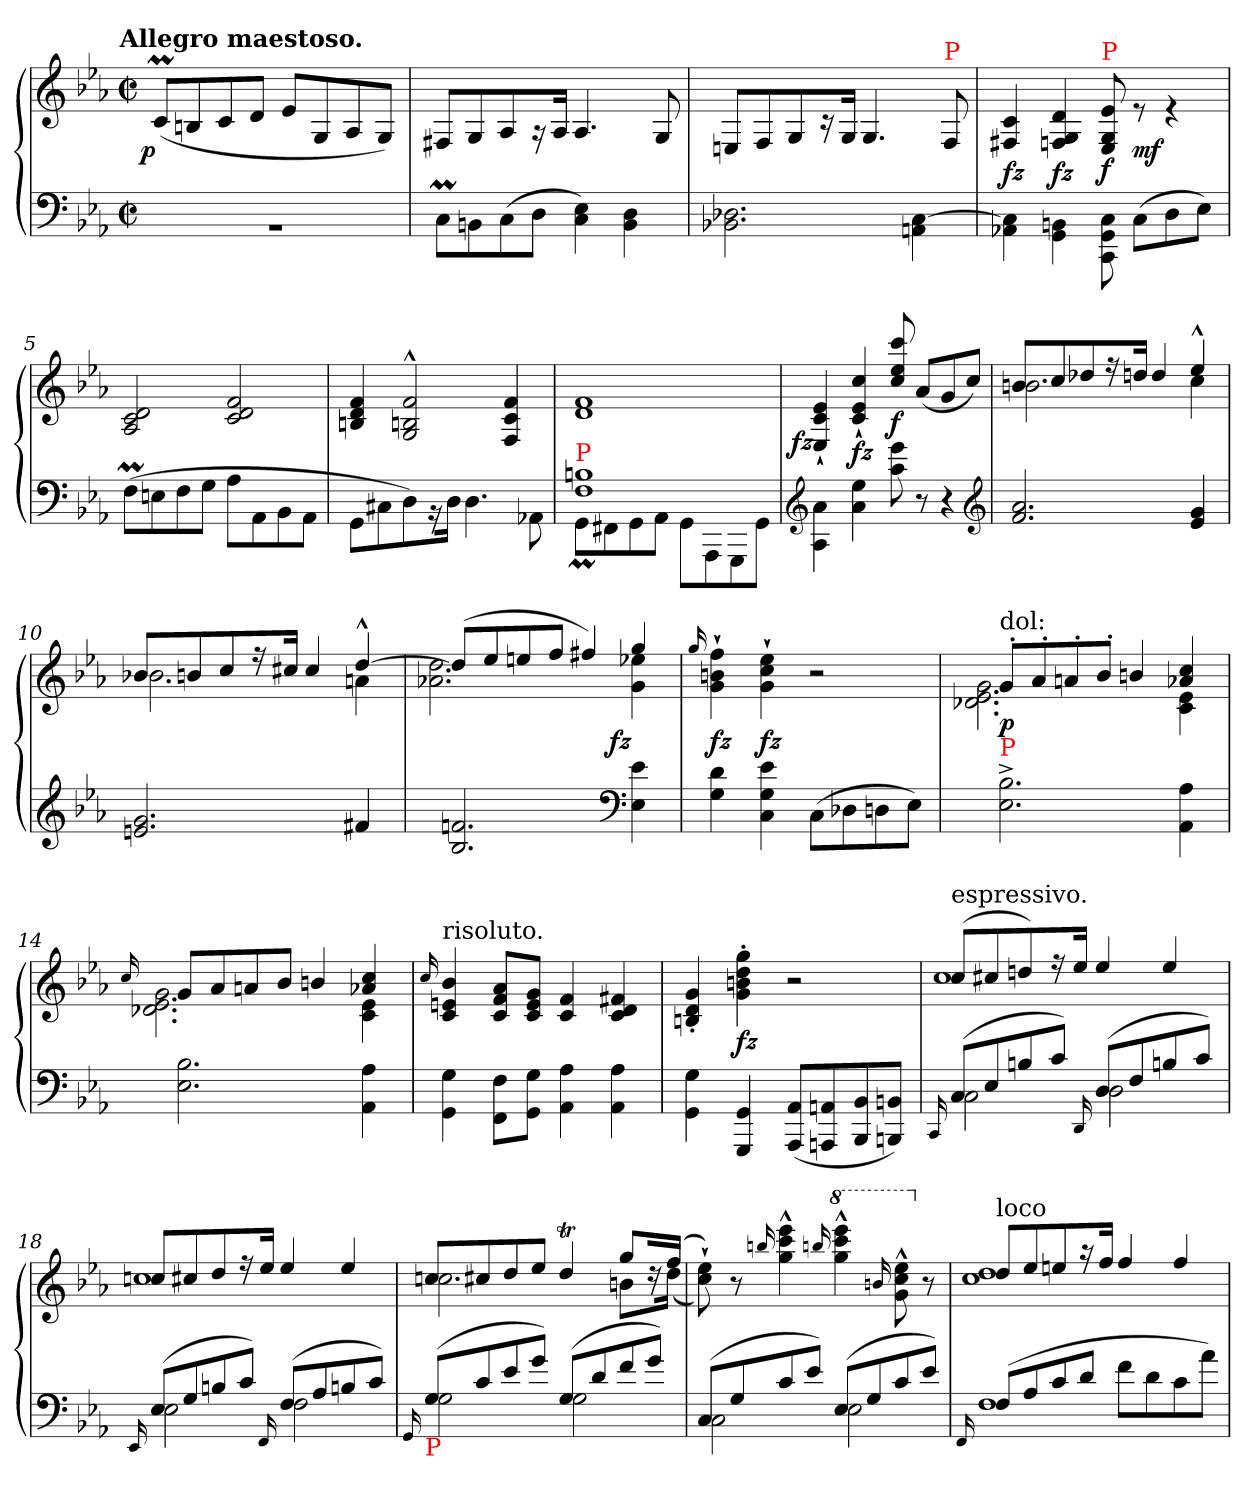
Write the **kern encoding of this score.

**kern	**kern	**dynam
*part1	*part1	*part1
*staff2	*staff1	*staff1/2
*clefF4	*clefG2	*
*k[b-e-a-]	*k[b-e-a-]	*
*c:	*c:	*
!!LO:TX:omd:t=Allegro maestoso.
*M2/2	*M2/2	*
*met(c|)	*met(c|)	*
*MM224	*MM224	*
=1	=1	=1
!	!	!LO:DY:rj
1rBB	(>8cML	p
.	8Bn	.
.	8c	.
.	8dJ	.
.	8e-L	.
.	8G/	.
.	8A-/	.
.	8G/J)	.
=2	=2	=2
8CML	8F#XL	.
8BBn\	8G/	.
(<8C\	8A-/	.
8DJ	16rA	.
.	16A-/Jk	.
4E-\ 4C\)	4.A-/	.
4D\ 4BB\	.	.
.	8G/	.
=3	=3	=3
2.D-X\ 2.BB-X\	8En/L	.
.	8F/	.
.	8G/	.
.	16rc	.
.	16G/Jk	.
.	4.G/	.
[4C\ 4AAn\	.	.
!	!LO:TX:a:color=red:t=P	!
.	8F/	.
=4	=4	=4
4C]\ 4AA-X\	4c/ 4F#X/	fz
4BBn\ 4GG\	4d/ 4G/ 4Fn/	fz
!	!LO:TX:a:color=red:t=P	!
8C\ 8GG\ 8CC\	8e-/ 8G/ 8E-/	f
(>8CL	8re	mf
8D	4re	.
8E-J)	.	.
=5	=5	=5
(8FML	2d 2c 2A-	.
8En	.	.
8F	.	.
8GJ	.	.
8A-\L	2f 2d 2c	.
8AA-\	.	.
8BB-\	.	.
8AA-\J	.	.
=6	=6	=6
8GG\L	4f 4d 4Bn	.
8C#X\	.	.
8D\)	2f^^>/ 2Bn^^>/ 2G^^>/	.
16rBB	.	.
16D\Jk	.	.
4.D\	.	.
.	4f/ 4c/ 4F/	.
8AA-X\	.	.
=7	=7	=7
*^	*	*
!LO:TX:a:color=red:t=P	!	!	!
1Bn 1F	8GGmL	1f 1d	.
.	8FF#X	.	.
.	8GG	.	.
.	8AA-J	.	.
.	8GGL	.	.
.	8AAA-	.	.
.	8GGG	.	.
.	8GGJ	.	.
=8	=8	=8	=8
!	!	!	!LO:DY:rj
*v	*v	*	*
4C\ 4CC\	4e-`>/ 4c`>/ 4E-`>/	fz
4G 4C	4cc`> 4e-`> 4c`>	fz
8g\ 8c\	8ccc/ 8ee-/ 8cc/	f
8r	(8a-L	.
4r	8g	.
.	8ccJ)	.
*clefG2	*	*
=9	=9	=9
*	*^	*
2.a- 2.f	8bnL	2.b	.
.	8cc	.	.
.	8dd-X	.	.
.	16rff	.	.
.	16ddnJk	.	.
.	4dd	.	.
4g 4e-	4ee-^^>	4cc	.
=10	=10	=10	=10
2.g 2.en	8b-XL	2.b-	.
.	8bn	.	.
.	8cc	.	.
.	16rff	.	.
.	16cc#XJk	.	.
.	4cc#	.	.
4f#X	[4dd^^>	4an	.
=11	=11	=11	=11
2.fn 2.B-	(8ddL]	2.dd 2.a-X	.
.	8ee-	.	.
.	8een	.	.
.	8ffJ	.	.
.	4ff#X)	.	.
*clefF4	*	*	*
!	!	!	!LO:DY:rj
4e- 4E-	4gg	4ee-X 4g	fz
*	*v	*v	*
=12	=12	=12
.	16qqgg/	.
4d 4G	4ff`> 4bn`> 4g`>	fz
4e- 4G 4C	4ee-` 4cc` 4g`	fz
(8CL	2r	.
8D-X	.	.
8Dn	.	.
8E-J)	.	.
=13	=13	=13
*	*^	*
!	!LO:TX:a:t=dol&colon;	!	!
!LO:TX:a:color=red:t=P	!	!	!
2.B-^< 2.E-^<	8g'>L	2.g 2.e- 2.d-X	p
.	8a-'>	.	.
.	8an'>	.	.
.	8b-'>J	.	.
.	4bn	.	.
4A- 4AA-	4cc 4a-X	4e- 4c	.
=14	=14	=14	=14
.	16qqcc/	.	.
2.B- 2.E-	8gL	2.g 2.e- 2.d-X	.
.	8a-	.	.
.	8an	.	.
.	8b-J	.	.
.	4bn	.	.
4A- 4AA-	4cc 4a-X	4e- 4c	.
*	*v	*v	*
=15	=15	=15
.	16qqcc/	.
!	!LO:TX:a:t=risoluto.	!
4G\ 4GG\	4b- 4en 4c	.
8F\ 8FF\L	8a- 8f 8cL	.
8G\ 8GG\J	8g 8e 8cJ	.
4A- 4AA-	4f 4c	.
4A- 4AA-	4f#X 4d 4c	.
=16	=16	=16
4G\ 4GG\	4g'< 4d'< 4Bn'<	.
4GG 4GGG	4gg'> 4dd'> 4bn'> 4g'>	fz
(8AA- 8AAA-L	2r	.
8AAn 8AAAn	.	.
8BB- 8BBB-	.	.
8BBn 8BBBnJ)	.	.
=17	=17	=17
16qqCC/	.	.
*^	*^	*
!	!	!LO:TX:a:t=espressivo.	!	!
(>8CL	2C	(8ccL	1cc	.
8E-	.	8cc#X	.	.
8Bn	.	8ddn)	.	.
8cJ)	.	16rff	.	.
.	.	16ee-Jk	.	.
16qqDD/	.	.	.	.
(>8DL	2D	4ee-	.	.
8F	.	.	.	.
8Bn	.	4ee-	.	.
8cJ)	.	.	.	.
=18	=18	=18	=18	=18
16qqEE-/	.	.	.	.
(>8E-L	2E-	8ccnL	1cc	.
8G	.	8cc#X	.	.
8Bn	.	8dd	.	.
8cJ)	.	16rff	.	.
.	.	16ee-Jk	.	.
16qqFF/	.	.	.	.
(>8FL	2F	4ee-	.	.
8A-	.	.	.	.
8Bn	.	4ee-	.	.
8cJ)	.	.	.	.
=19	=19	=19	=19	=19
16qqGG/	.	.	.	.
!LO:TX:b:color=red:t=P	!	!	!	!
(>8G/L	2G	8ccnL	2.cc	.
8c/	.	8cc#X	.	.
8e-\	.	8dd	.	.
8g\J)	.	8ee-J	.	.
(>8GL	2G	4ddt	.	.
8d	.	.	.	.
8f	.	8ggL	8bnL	.
8gJ)	.	16ryy	16rdd	.
.	.	(16ffJk	(16ddJk	.
*	*	*v	*v	*
=20	=20	=20	=20
(>8CL	2C	8ee-`> 8cc`>))	.
8G	.	8r	.
.	.	16qqbbn/	.
8c	.	4eee-^^> 4ccc^^> 4gg^^>	.
8e-J)	.	.	.
.	.	16qqbbn/	.
*	*	*8va	*
(>8E-L	2E-	4eeee-^^> 4cccc^^> 4ggg^^>	.
8G	.	.	.
.	.	16qqbbn/	.
8c	.	8eee-^^> 8ccc^^> 8gg^^>	.
*	*	*X8va	*
8e-J)	.	8r	.
=21	=21	=21	=21
16qqFF/	.	.	.
*	*	*^	*
!	!	!LO:TX:a:t=loco	!	!
(<8FL	1F	8ddL	1dd 1cc	.
8A-	.	8ee-	.	.
8c	.	8een	.	.
8dJ	.	16raa	.	.
.	.	16ffJk	.	.
8f\L	.	4ff	.	.
8d\	.	.	.	.
8c\	.	4ff	.	.
8a-\J)	.	.	.	.
*v	*v	*	*	*
*	*v	*v	*
=	=	=
*-	*-	*-
